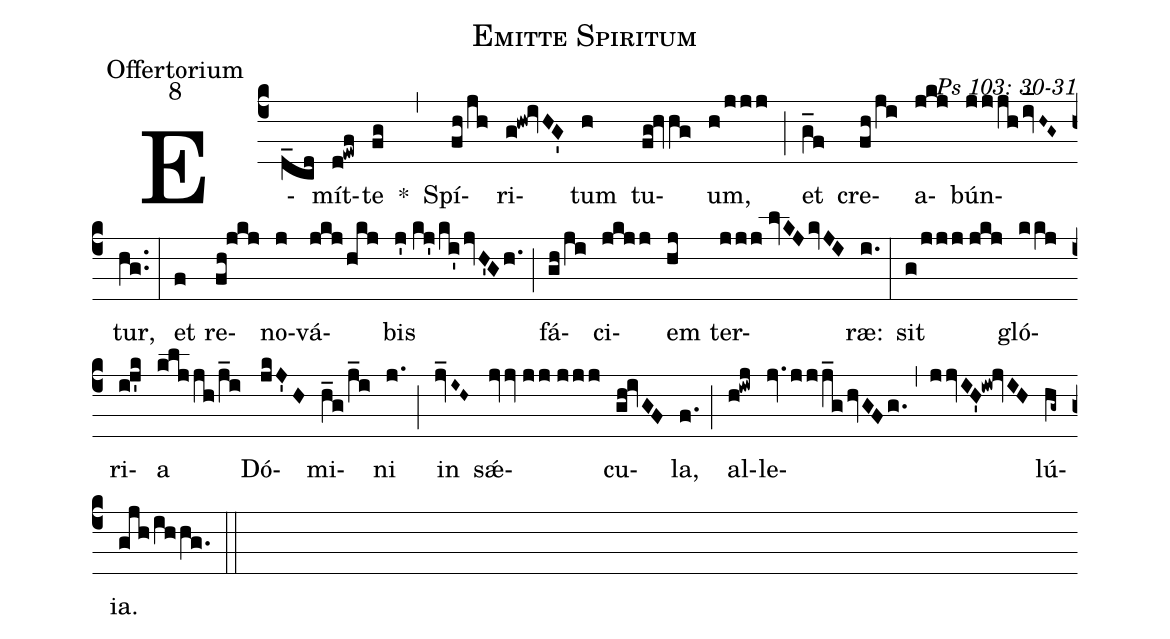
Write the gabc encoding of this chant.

name: Emitte Spiritum;
office-part: Offertorium;
mode: 8;
commentary: Ps 103: 30-31;
%%
(c4) E(d_cd)mít(d!ewf)te(fg) *(,) Spí(fh/jh)ri(g!hw!ivHG')tum(h) tu(fg!hvhg)um,(h/jjj) (;) et(g_f) cre(fh/ji)a(jkj)bún(jjjh/iv_H~G~)tur,(hg..) (:)
et(f) re(fh!jkj)no(j)vá(jkj/hkj)bis(j'//kj'/ki'/jvH'Gh.) (;) fá(gh/ji)ci(jkjj)em(hj) ter(jjj//lvKJ/kvJI)ræ:(i.) (:)
sit(g/jjj//jkj) gló(kkj)ri(i!j'k)a(kljjh/j_i) Dó(jkJ'H)mi(h_g/j_i)ni(j.) (;) in(jv_I~H~) sǽ(jvv//jj//jjj)cu(gh!ivGF)la,(f.) (;) al(h!iwj)le(jv.jjj_g/hvGFg.,jjvIH'!iw!jvIH)lú(hg~)ia.(gjh/ihhg.) (::)
